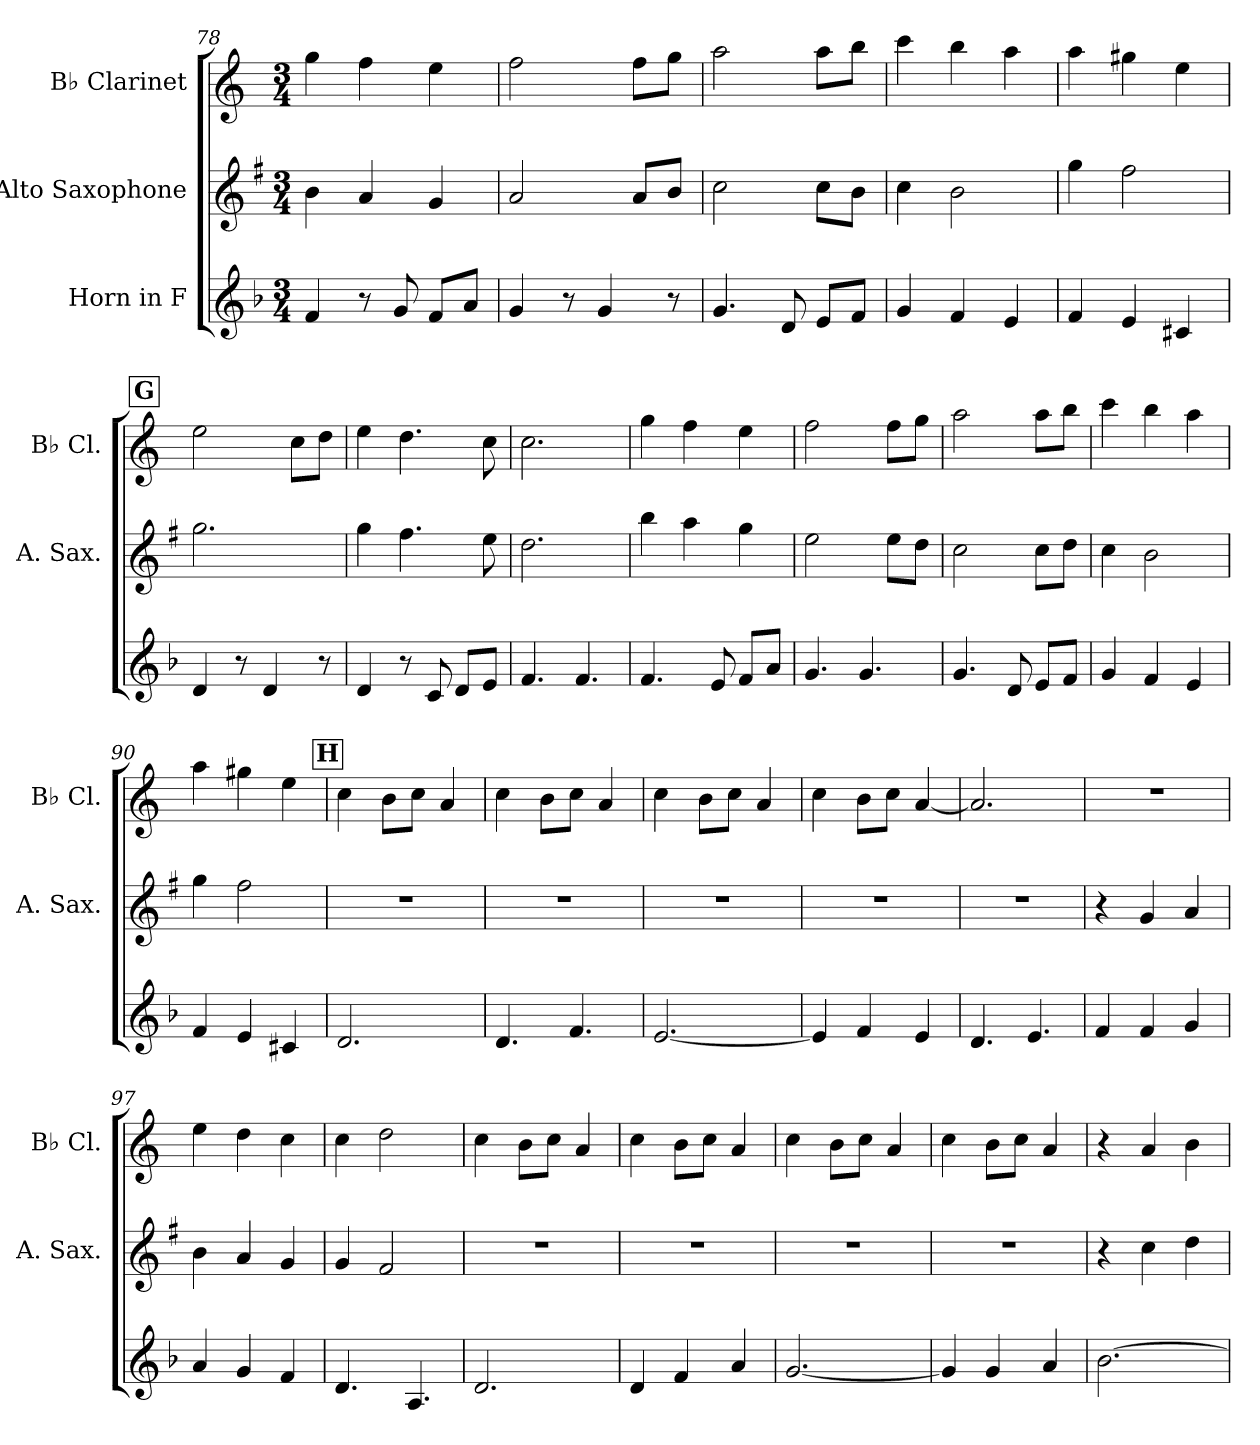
**kern	**kern	**kern
*part3	*part2	*part1
*staff3	*staff2	*staff1
*I"Horn in F	*I"Alto Saxophone	*I"B♭ Clarinet
*	*I'A. Sax.	*I'B♭ Cl.
*clefG2	*clefG2	*clefG2
*ITrd4c7	*ITrd5c9	*ITrd1c2
*k[b-e-]	*k[b-e-]	*k[b-e-]
*M3/4	*M3/4	*M3/4
=78	=78	=78
4B-/	4d\	4ff\
8r	4c/	4ee-\
8c/	.	.
8B-/L	4B-/	4dd\
8d/J	.	.
=79	=79	=79
4c/	2c/	2ee-\
8r	.	.
4c/	.	.
.	8c/L	8ee-\L
8r	8d/J	8ff\J
=80	=80	=80
4.c/	2e-\	2gg\
8G/	.	.
8A/L	8e-\L	8gg\L
8B-/J	8d\J	8aa\J
=81	=81	=81
4c/	4e-\	4bb-\
4B-/	2d\	4aa\
4A/	.	4gg\
=82	=82	=82
4B-/	4b-\	4gg\
4A/	2a\	4ff#X\
4F#X/	.	4dd\
!!LO:LB:g=z
!!LO:REH:place=s1:a:B:fs=14:t=G
=83	=83	=83
4G/	2.b-\	2dd\
8r	.	.
4G/	.	.
.	.	8b-\L
8r	.	8cc\J
=84	=84	=84
4G/	4b-\	4dd\
8r	4.a\	4.cc\
8F/	.	.
8G/L	.	.
8A/J	8g\	8b-\
=85	=85	=85
4.B-/	2.f\	2.b-\
4.B-/	.	.
=86	=86	=86
4.B-/	4dd\	4ff\
.	4cc\	4ee-\
8A/	.	.
8B-/L	4b-\	4dd\
8d/J	.	.
=87	=87	=87
4.c/	2g\	2ee-\
4.c/	.	.
.	8g\L	8ee-\L
.	8f\J	8ff\J
=88	=88	=88
4.c/	2e-\	2gg\
8G/	.	.
8A/L	8e-\L	8gg\L
8B-/J	8f\J	8aa\J
=89	=89	=89
4c/	4e-\	4bb-\
4B-/	2d\	4aa\
4A/	.	4gg\
=90	=90	=90
4B-/	4b-\	4gg\
4A/	2a\	4ff#X\
4F#X/	.	4dd\
!!LO:PB:g=z
!!LO:REH:place=s1:a:B:fs=14:t=H
=91	=91	=91
2.G/	2.r	4b-\
.	.	8a\L
.	.	8b-\J
.	.	4g/
=92	=92	=92
4.G/	2.r	4b-\
.	.	8a\L
4.B-/	.	8b-\J
.	.	4g/
=93	=93	=93
[2.A/	2.r	4b-\
.	.	8a\L
.	.	8b-\J
.	.	4g/
=94	=94	=94
4A/]	2.r	4b-\
4B-/	.	8a\L
.	.	8b-\J
4A/	.	[4g/
=95	=95	=95
4.G/	2.r	2.g/]
4.A/	.	.
=96	=96	=96
4B-/	4r	2.r
4B-/	4B-/	.
4c/	4c/	.
=97	=97	=97
4d/	4d\	4dd\
4c/	4c/	4cc\
4B-/	4B-/	4b-\
=98	=98	=98
4.G/	4B-/	4b-\
.	2A/	2cc\
4.D/	.	.
=99	=99	=99
2.G/	2.r	4b-\
.	.	8a\L
.	.	8b-\J
.	.	4g/
=100	=100	=100
4G/	2.r	4b-\
4B-/	.	8a\L
.	.	8b-\J
4d/	.	4g/
=101	=101	=101
[2.c/	2.r	4b-\
.	.	8a\L
.	.	8b-\J
.	.	4g/
!!LO:LB:g=z
=102	=102	=102
4c/]	2.r	4b-\
4c/	.	8a\L
.	.	8b-\J
4d/	.	4g/
=103	=103	=103
[2.e-\	4r	4r
.	4e-\	4g/
.	4f\	4a\
=	=	=
*-	*-	*-
